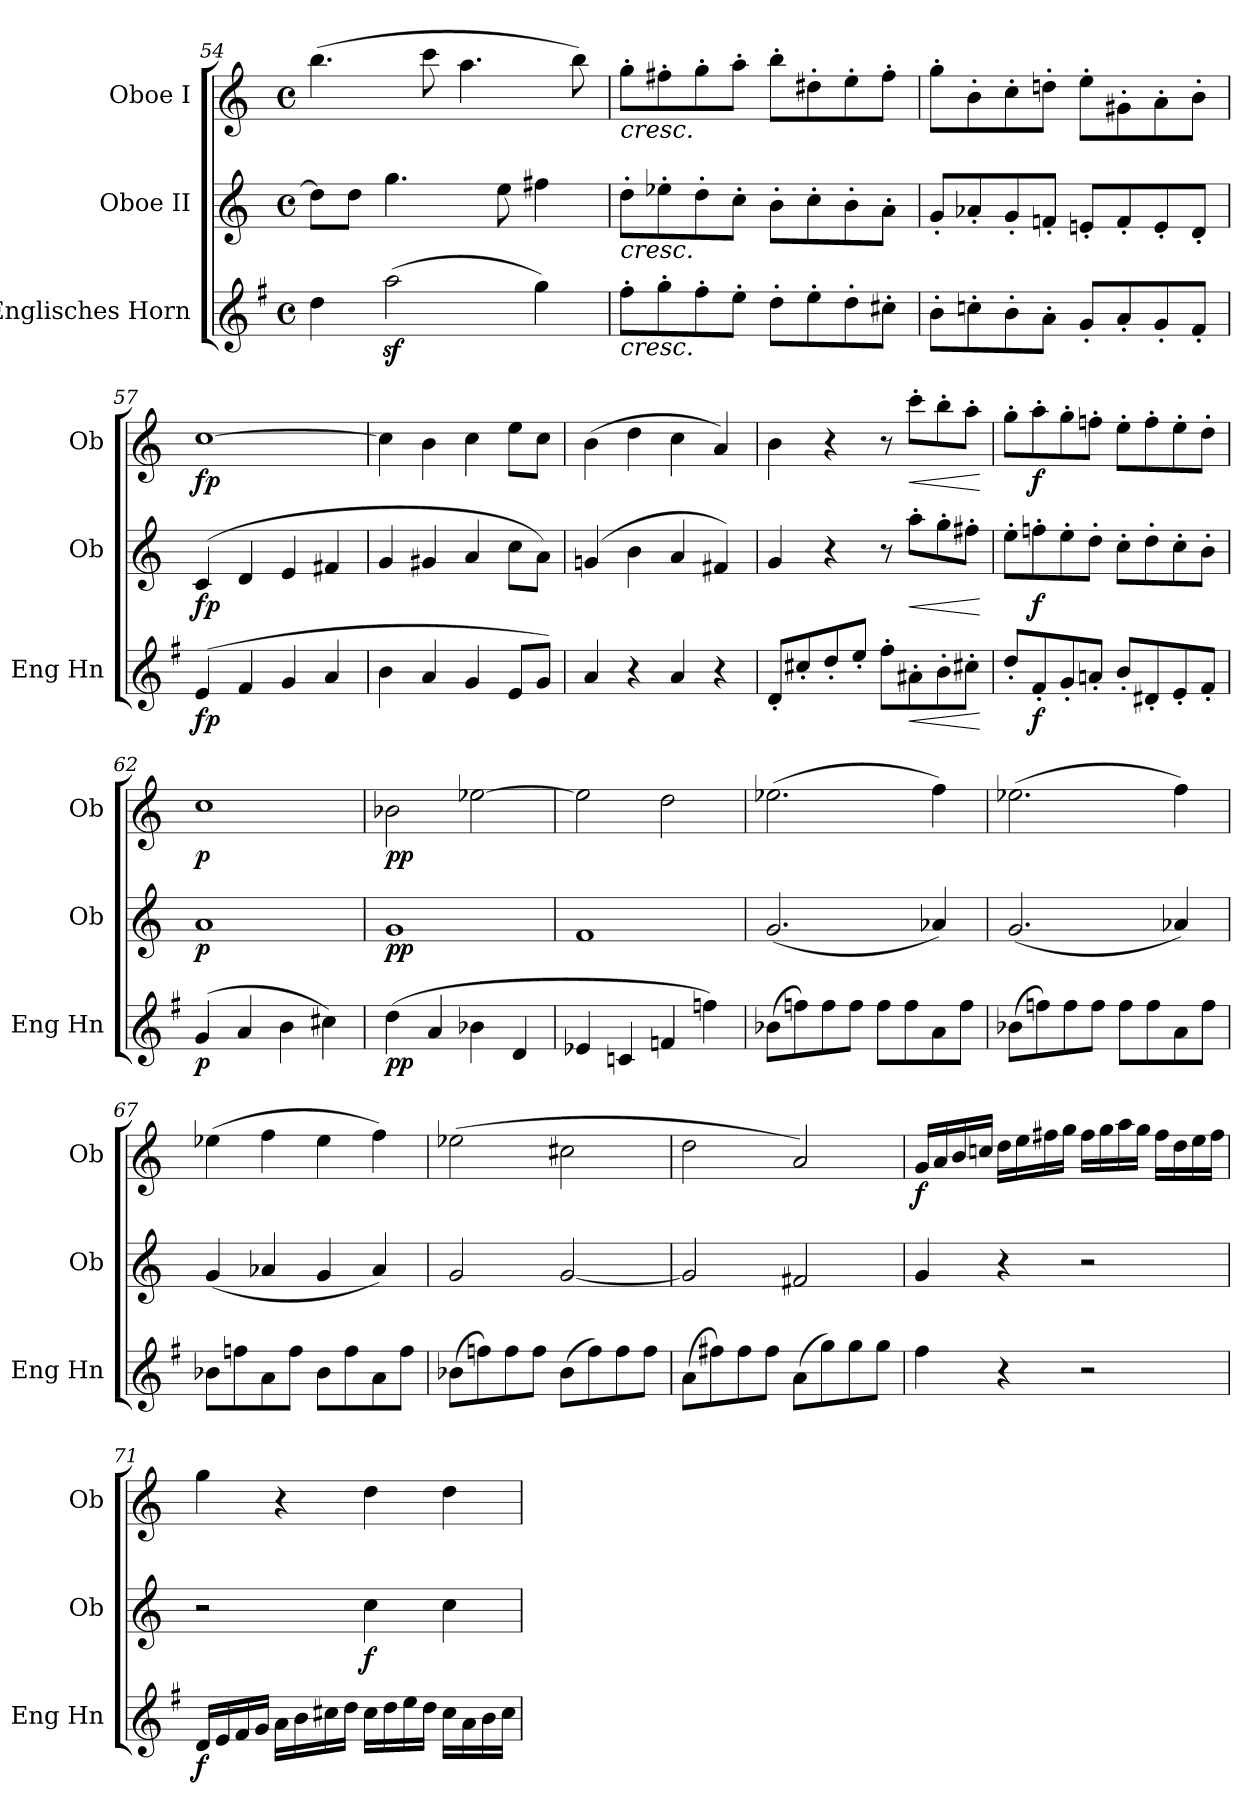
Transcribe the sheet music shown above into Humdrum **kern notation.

**kern	**dynam	**kern	**dynam	**kern	**dynam
*part3	*part3	*part2	*part2	*part1	*part1
*staff3	*staff3	*staff2	*staff2	*staff1	*staff1
*I"Englisches Horn	*	*I"Oboe II	*	*I"Oboe I	*
*I'Eng Hn	*	*I'Ob	*	*I'Ob	*
*clefG2	*	*clefG2	*	*clefG2	*
*ITrd4c7	*	*	*	*	*
*k[]	*	*k[]	*	*k[]	*
*M4/4	*	*M4/4	*	*M4/4	*
*met(c)	*	*met(c)	*	*met(c)	*
=54	=54	=54	=54	=54	=54
4g\	.	8dd\L]	.	(>4.bb\	.
.	.	8dd\J	.	.	.
(>2ddz<\	.	4.gg\	.	.	.
.	.	.	.	8ccc\	.
.	.	.	.	4.aa\	.
.	.	8ee\	.	.	.
4cc\)	.	4ff#X\	.	.	.
.	.	.	.	8bb\)	.
=55	=55	=55	=55	=55	=55
!	!	!	!	!LO:TX:b:i:t=cresc.	!
!	!	!LO:TX:b:i:t=cresc.	!	!	!
!LO:TX:b:i:t=cresc.	!	!	!	!	!
8b'\L	.	8dd'\L	.	8gg'\L	.
8cc'\	.	8ee-X'\	.	8ff#X'\	.
8b'\	.	8dd'\	.	8gg'\	.
8a'\J	.	8cc'\J	.	8aa'\J	.
8g'\L	.	8b'\L	.	8bb'\L	.
8a'\	.	8cc'\	.	8dd#X'\	.
8g'\	.	8b'\	.	8ee'\	.
8f#X'\J	.	8a'\J	.	8ff#'\J	.
=56	=56	=56	=56	=56	=56
8e'\L	.	8g'/L	.	8gg'\L	.
8fn'\	.	8a-X'/	.	8b'\	.
8e'\	.	8g'/	.	8cc'\	.
8d'\J	.	8fn'/J	.	8ddn'\J	.
8c'/L	.	8en'/L	.	8ee'\L	.
8d'/	.	8f'/	.	8g#X'\	.
8c'/	.	8e'/	.	8a'\	.
8B'/J	.	8d'/J	.	8b'\J	.
=57	=57	=57	=57	=57	=57
!	!LO:DY:b	!	!LO:DY:b	!	!LO:DY:b
(<4A/	fp	(<4c/	fp	[1cc	fp
4B/	.	4d/	.	.	.
4c/	.	4e/	.	.	.
4d/	.	4f#X/	.	.	.
=58	=58	=58	=58	=58	=58
4e\	.	4g/	.	4cc\]	.
4d/	.	4g#X/	.	4b\	.
4c/	.	4a/	.	4cc\	.
8A/L	.	8cc\L	.	8ee\L	.
8c/J)	.	8a\J)	.	8cc\J	.
!!LO:LB:g=z
=59	=59	=59	=59	=59	=59
4d/	.	(>4gn/	.	(>4b\	.
4r	.	4b\	.	4dd\	.
4d/	.	4a/	.	4cc\	.
4r	.	4f#X/)	.	4a/)	.
=60	=60	=60	=60	=60	=60
8G'/L	.	4g/	.	4b\	.
8f#X'/	.	.	.	.	.
8g'/	.	4r	.	4r	.
8a'/J	.	.	.	.	.
8b'\L	.	8r	.	8r	.
!	!LO:HP:b	!	!LO:HP:b	!	!LO:HP:b
8d#X'\	<	8aa'\L	<	8ccc'\L	<
8e'\	.	8gg'\	.	8bb'\	.
8f#X'\J	.	8ff#X'\J	.	8aa'\J	.
.	[	.	[	.	[
=61	=61	=61	=61	=61	=61
8g'/L	.	8ee'\L	.	8gg'\L	.
!	!LO:DY:b	!	!LO:DY:b	!	!LO:DY:b
8B'/	f	8ffn'\	f	8aa'\	f
8c'/	.	8ee'\	.	8gg'\	.
8dn'/J	.	8dd'\J	.	8ffn'\J	.
8e'/L	.	8cc'\L	.	8ee'\L	.
8G#X'/	.	8dd'\	.	8ff'\	.
8A'/	.	8cc'\	.	8ee'\	.
8B'/J	.	8b'\J	.	8dd'\J	.
=62	=62	=62	=62	=62	=62
!	!LO:DY:b	!	!LO:DY:b	!	!LO:DY:b
(>4c/	p	1a	p	1cc	p
4d/	.	.	.	.	.
4e\	.	.	.	.	.
4f#X\)	.	.	.	.	.
=63	=63	=63	=63	=63	=63
!	!LO:DY:b	!	!LO:DY:b	!	!LO:DY:b
(>4g\	pp	1g	pp	2b-X\	pp
4d/	.	.	.	.	.
4e-X\	.	.	.	[2ee-X\	.
4G/	.	.	.	.	.
=64	=64	=64	=64	=64	=64
4A-X/	.	1f	.	2ee-\]	.
4Fn/	.	.	.	.	.
4B-X/	.	.	.	2dd\	.
4b-X\)	.	.	.	.	.
=65	=65	=65	=65	=65	=65
(>8e-X\L	.	(<2.g/	.	(>2.ee-X\	.
8b-X\)	.	.	.	.	.
8b-\	.	.	.	.	.
8b-\J	.	.	.	.	.
8b-\L	.	.	.	.	.
8b-\	.	.	.	.	.
8d\	.	4a-X/)	.	4ff\)	.
8b-\J	.	.	.	.	.
!!LO:LB:g=z
=66	=66	=66	=66	=66	=66
(>8e-X\L	.	(<2.g/	.	(>2.ee-X\	.
8b-X\)	.	.	.	.	.
8b-\	.	.	.	.	.
8b-\J	.	.	.	.	.
8b-\L	.	.	.	.	.
8b-\	.	.	.	.	.
8d\	.	4a-X/)	.	4ff\)	.
8b-\J	.	.	.	.	.
=67	=67	=67	=67	=67	=67
8e-X\L	.	(<4g/	.	(>4ee-X\	.
8b-X\	.	.	.	.	.
8d\	.	4a-X/	.	4ff\	.
8b-\J	.	.	.	.	.
8e-\L	.	4g/	.	4ee-\	.
8b-\	.	.	.	.	.
8d\	.	4a-/)	.	4ff\)	.
8b-\J	.	.	.	.	.
=68	=68	=68	=68	=68	=68
(>8e-X\L	.	2g/	.	(>2ee-X\	.
8b-X\)	.	.	.	.	.
8b-\	.	.	.	.	.
8b-\J	.	.	.	.	.
(>8e-\L	.	[2g/	.	2cc#X\	.
8b-\)	.	.	.	.	.
8b-\	.	.	.	.	.
8b-\J	.	.	.	.	.
=69	=69	=69	=69	=69	=69
(>8d\L	.	2g/]	.	2dd\	.
8bn\)	.	.	.	.	.
8b\	.	.	.	.	.
8b\J	.	.	.	.	.
(>8d\L	.	2f#X/	.	2a/)	.
8cc\)	.	.	.	.	.
8cc\	.	.	.	.	.
8cc\J	.	.	.	.	.
=70	=70	=70	=70	=70	=70
!	!	!	!	!	!LO:DY:b
4b\	.	4g/	.	16g/LL	f
.	.	.	.	16a/	.
.	.	.	.	16b/	.
.	.	.	.	16ccn/JJ	.
4r	.	4r	.	16dd\LL	.
.	.	.	.	16ee\	.
.	.	.	.	16ff#X\	.
.	.	.	.	16gg\JJ	.
2r	.	2r	.	16ff#\LL	.
.	.	.	.	16gg\	.
.	.	.	.	16aa\	.
.	.	.	.	16gg\JJ	.
.	.	.	.	16ff#\LL	.
.	.	.	.	16dd\	.
.	.	.	.	16ee\	.
.	.	.	.	16ff#\JJ	.
!!LO:PB:g=z
=71	=71	=71	=71	=71	=71
!	!LO:DY:b	!	!	!	!
16G/LL	f	2r	.	4gg\	.
16A/	.	.	.	.	.
16B/	.	.	.	.	.
16c/JJ	.	.	.	.	.
16d\LL	.	.	.	4r	.
16e\	.	.	.	.	.
16f#X\	.	.	.	.	.
16g\JJ	.	.	.	.	.
!	!	!	!LO:DY:b	!	!
16f#\LL	.	4cc\	f	4dd\	.
16g\	.	.	.	.	.
16a\	.	.	.	.	.
16g\JJ	.	.	.	.	.
16f#\LL	.	4cc\	.	4dd\	.
16d\	.	.	.	.	.
16e\	.	.	.	.	.
16f#\JJ	.	.	.	.	.
=	=	=	=	=	=
*-	*-	*-	*-	*-	*-
